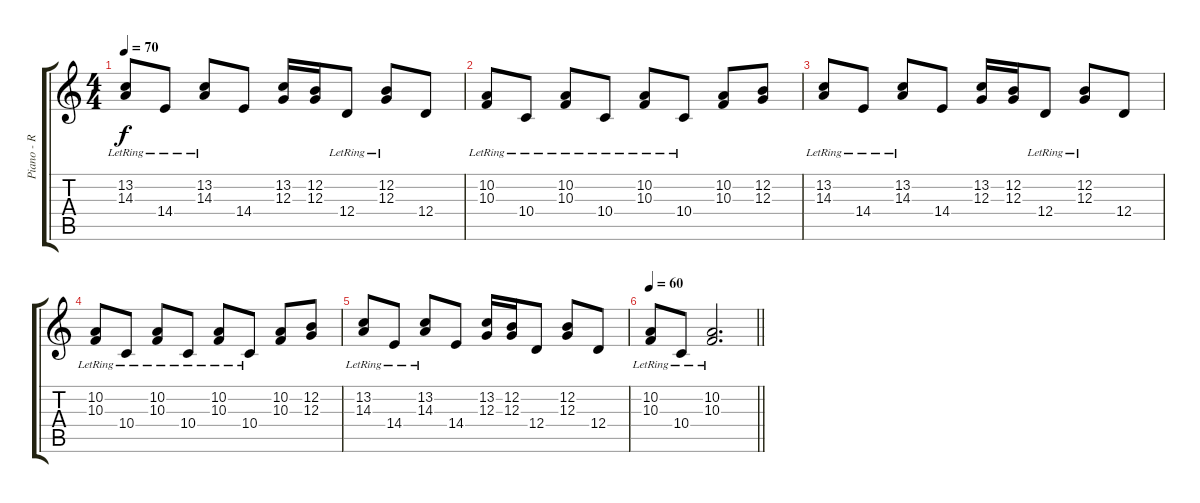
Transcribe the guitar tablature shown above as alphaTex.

\track ("Piano - R Hand" "Piano - R ") {instrument electricgrandpiano}
\staff {score tabs}
\tuning (E4 B3 G3 D3 A2 E2) {hide}
\ts (4 4)
\tempo 70
\clef g2
\ks c
(13.2{lr} 14.3{lr}).8{dy f} 14.4{lr}.8 (13.2{lr} 14.3{lr}).8 14.4.8 (13.2 12.3).16 (12.2 12.3).16 12.4{lr}.8 (12.2{lr} 12.3{lr}).8 12.4.8 |
(10.2{lr} 10.3{lr}).8 10.4{lr}.8 (10.2{lr} 10.3{lr}).8 10.4{lr}.8 (10.2{lr} 10.3{lr}).8 10.4{lr}.8 (10.2 10.3).8 (12.2 12.3).8 |
(13.2{lr} 14.3{lr}).8 14.4{lr}.8 (13.2{lr} 14.3{lr}).8 14.4.8 (13.2 12.3).16 (12.2 12.3).16 12.4{lr}.8 (12.2{lr} 12.3{lr}).8 12.4.8 |
(10.2{lr} 10.3{lr}).8 10.4{lr}.8 (10.2{lr} 10.3{lr}).8 10.4{lr}.8 (10.2{lr} 10.3{lr}).8 10.4{lr}.8 (10.2 10.3).8 (12.2 12.3).8 |
(13.2{lr} 14.3{lr}).8 14.4{lr}.8 (13.2{lr} 14.3{lr}).8 14.4.8 (13.2 12.3).16 (12.2 12.3).16 12.4.8 (12.2 12.3).8 12.4.8 |
\tempo 60
\barLineRight lightlight
(10.2{lr} 10.3{lr}).8 10.4{lr}.8 (10.2{lr} 10.3{lr}).2{d}
